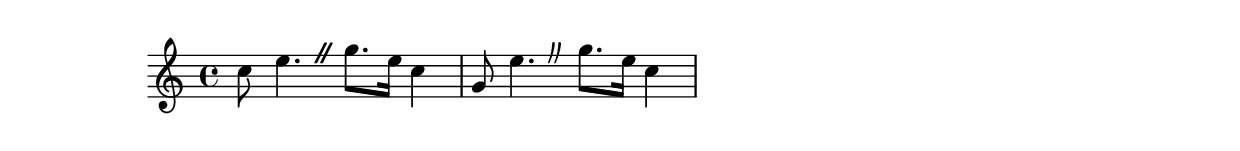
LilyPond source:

%% Do not edit this file; it is automatically
%% generated from LSR http://lsr.dsi.unimi.it
%% This file is in the public domain.
\version "2.13.4"

\header {
  lsrtags = "expressive-marks, tweaks-and-overrides"

%% Translation of GIT committish: b2d4318d6c53df8469dfa4da09b27c15a374d0ca
  texidoces = "
Las marcas de cesura se pueden crear sobreescribiendo la propiedad
@code{'text} del objeto @code{BreathingSign}.  También está disponible
una marca de cesura curva.

"
  doctitlees = "Insertar una cesura"


%% Translation of GIT committish: d96023d8792c8af202c7cb8508010c0d3648899d
 texidocde = "
Zäsurzeichen können erstellt werden, indem die @code{'text}-Eigenschaft
des @code{BreathingSign}-Objektes verändert wird.  Ein gekrümmtes
Zäsurzeichen ist auch möglich.
"
  doctitlede = "Eine Zäsur einfügen"

  texidoc = "
Caesura marks can be created by overriding the @code{'text} property of
the @code{BreathingSign} object. A curved caesura mark is also
available.

"
  doctitle = "Inserting a caesura"
} % begin verbatim

\relative c'' {
  \override BreathingSign #'text = \markup {
    \musicglyph #"scripts.caesura.straight"
  }
  c8 e4. \breathe g8. e16 c4

  \override BreathingSign #'text = \markup {
    \musicglyph #"scripts.caesura.curved"
  }
  g8 e'4. \breathe g8. e16 c4
}
